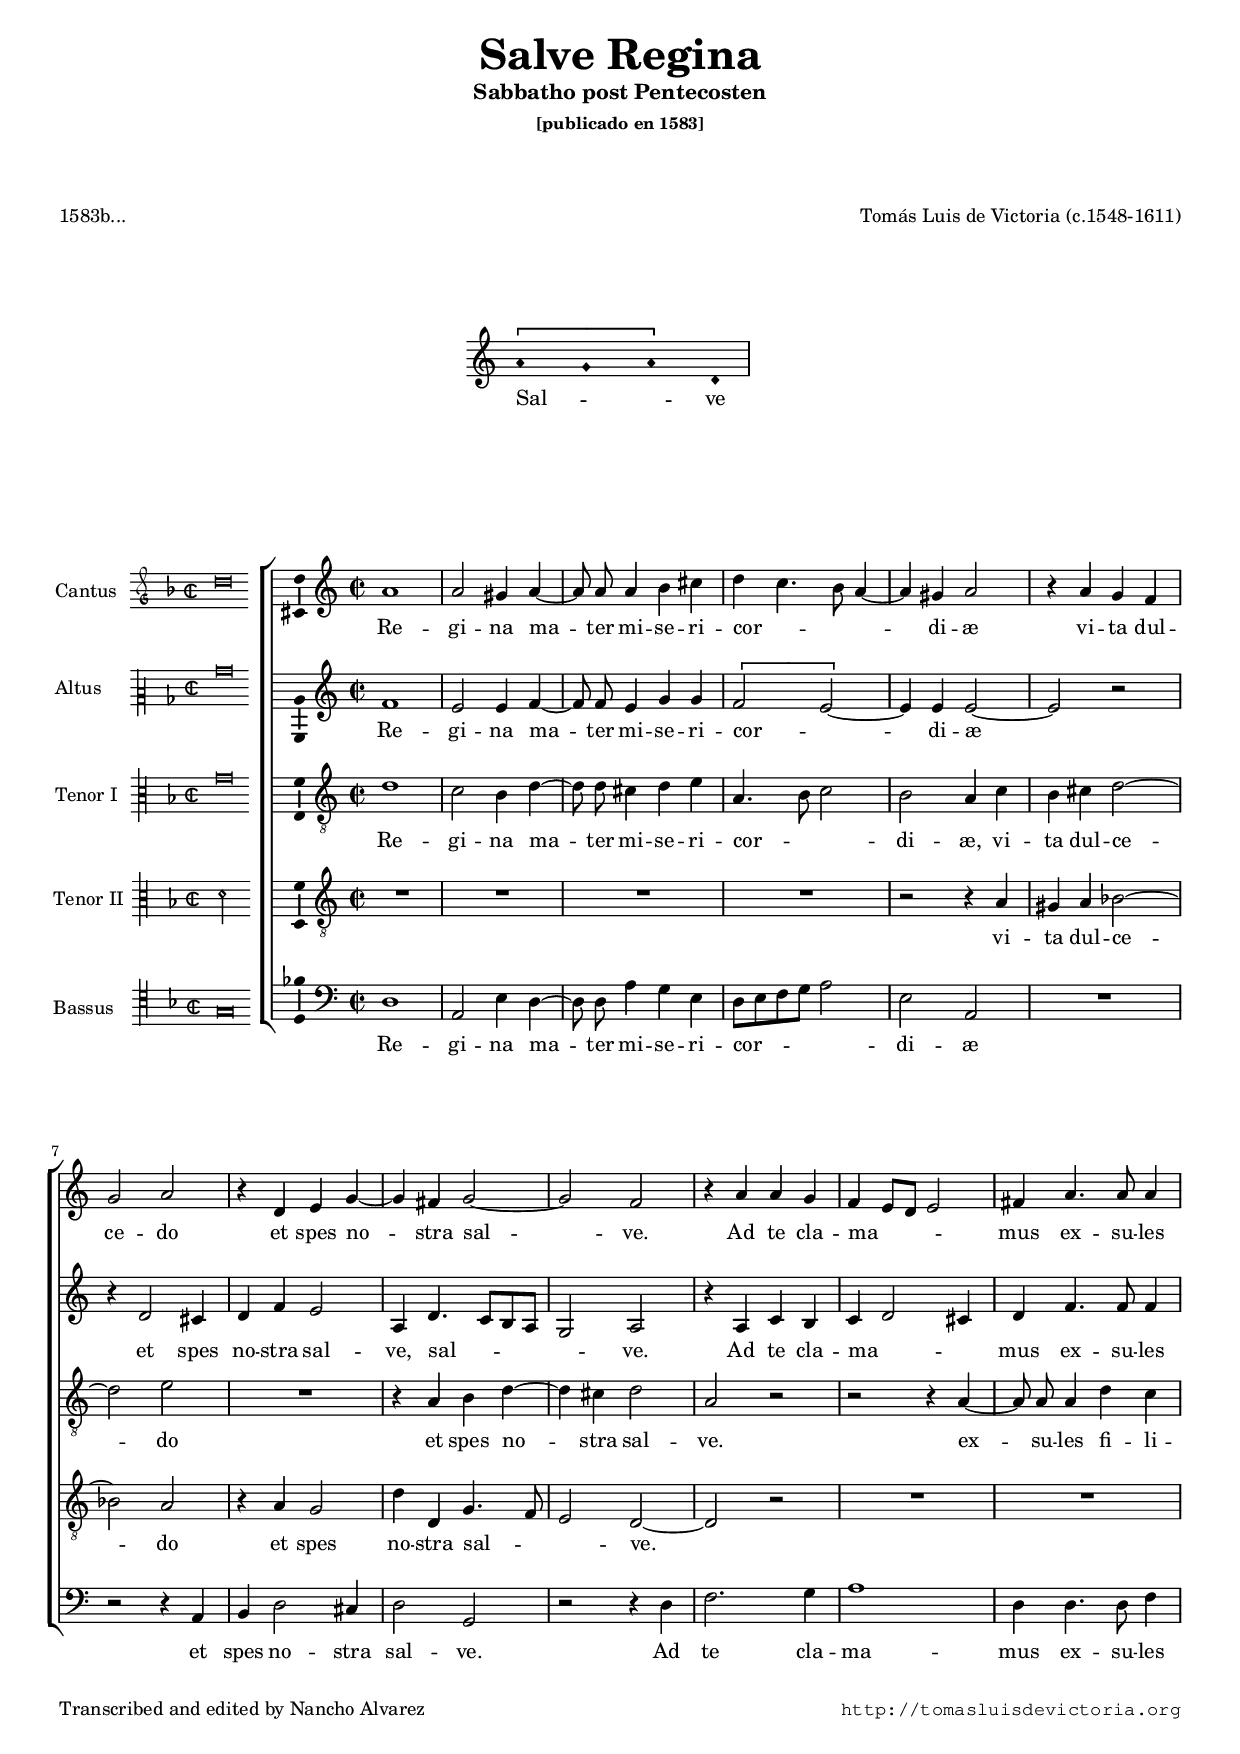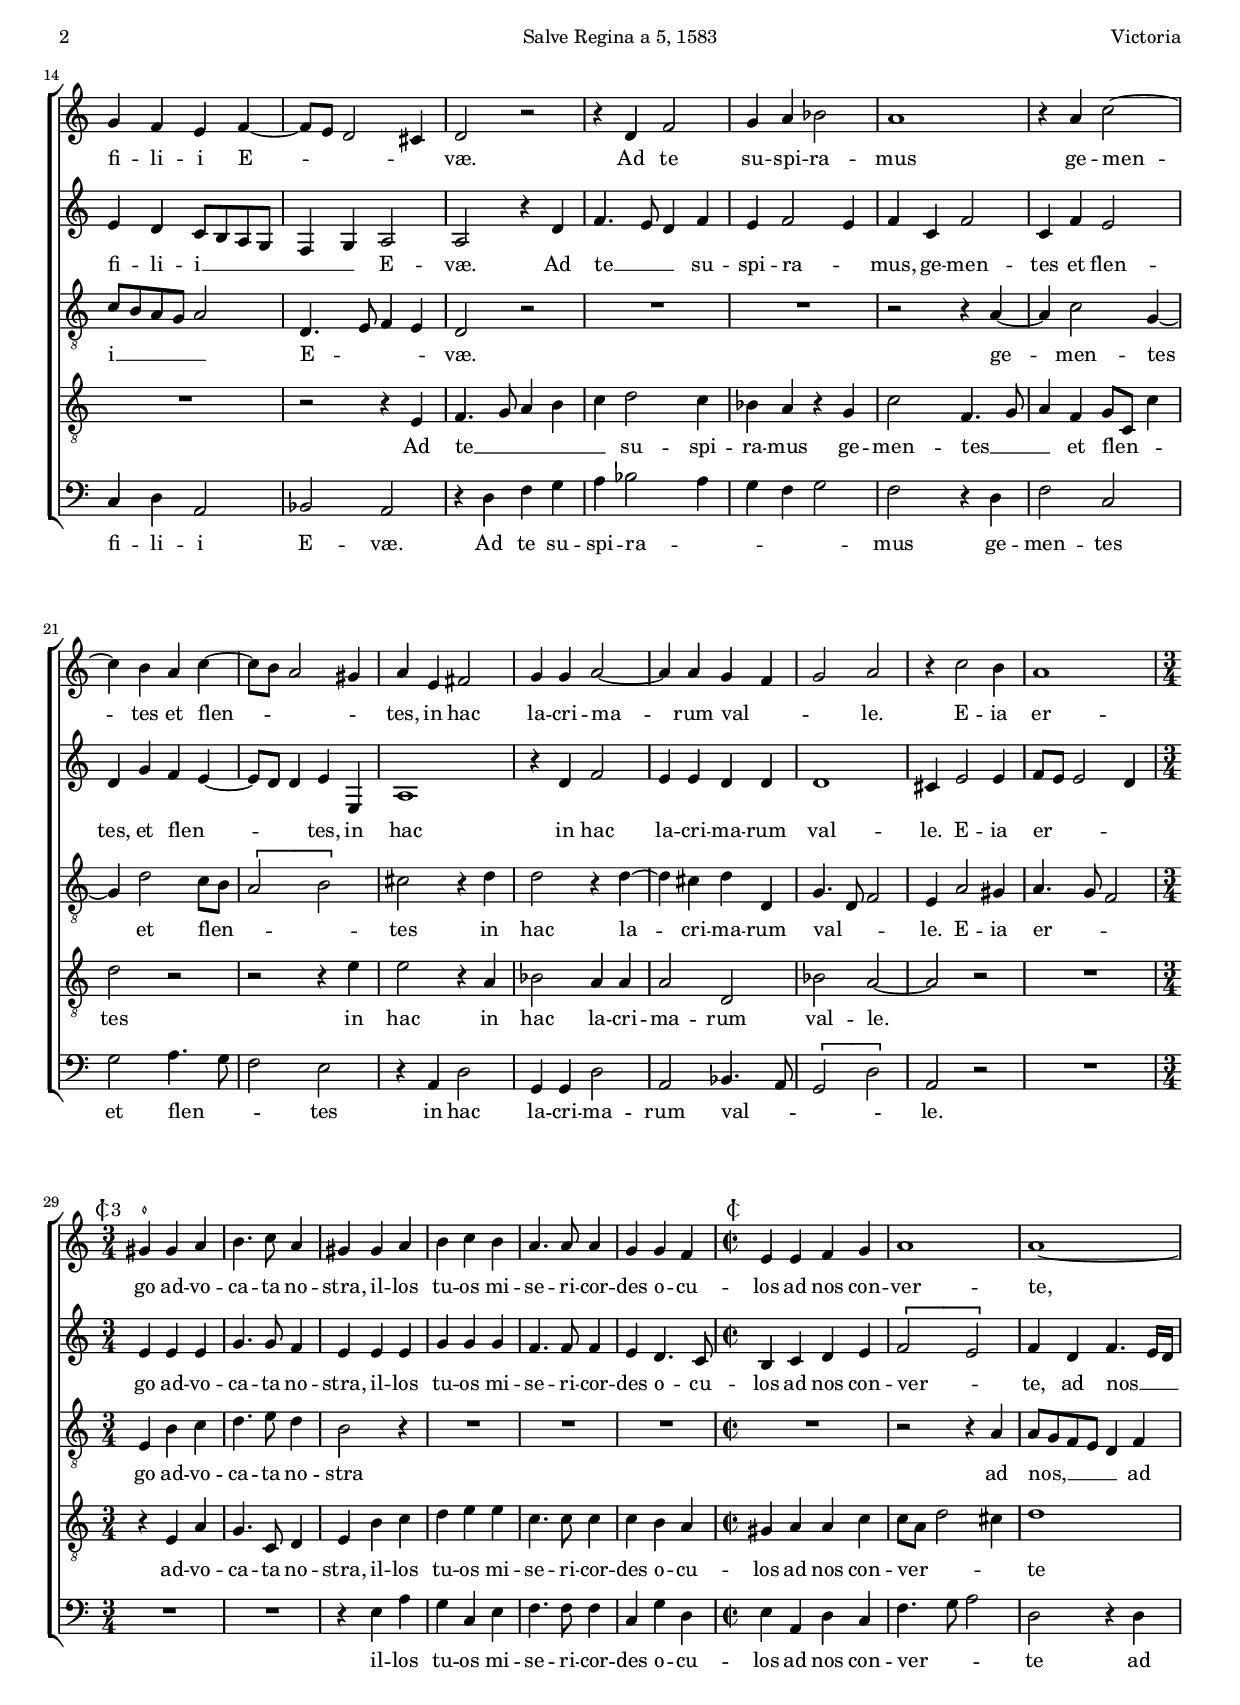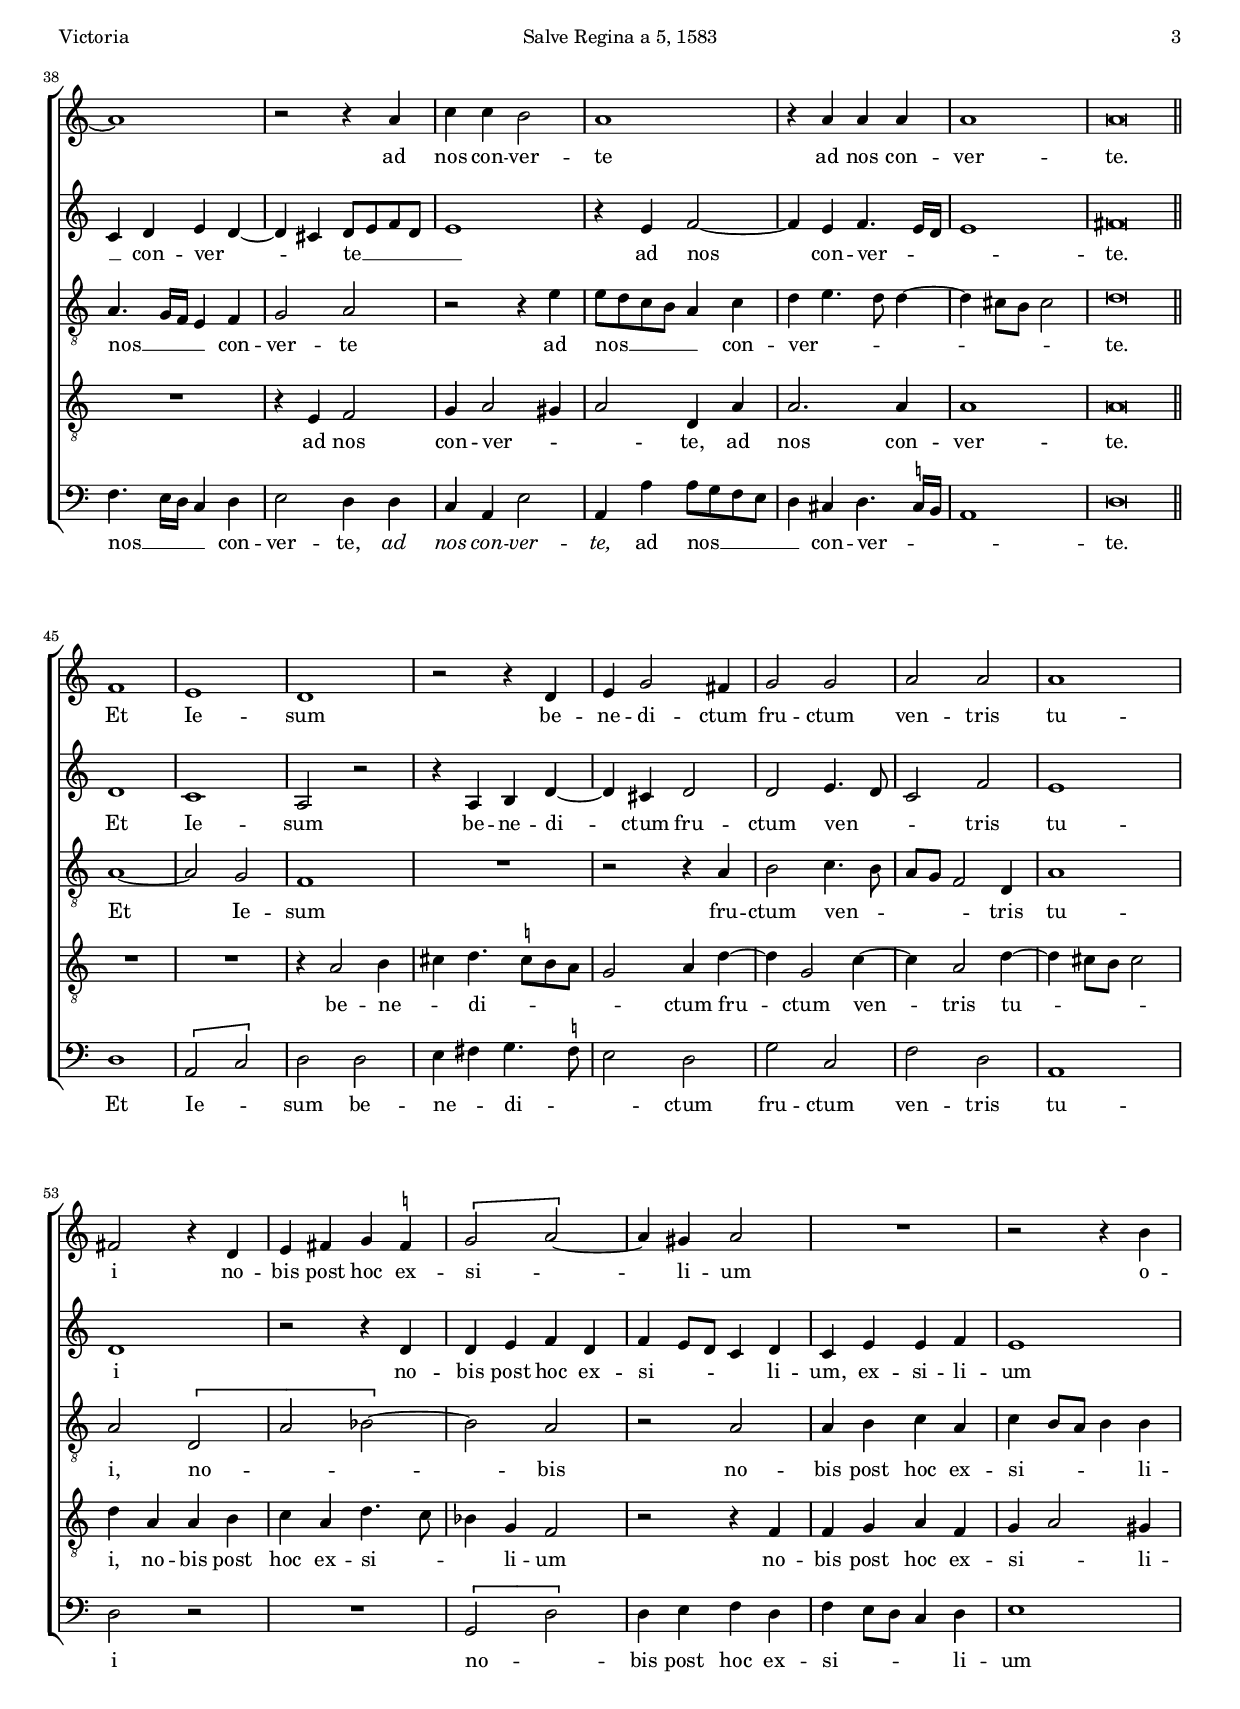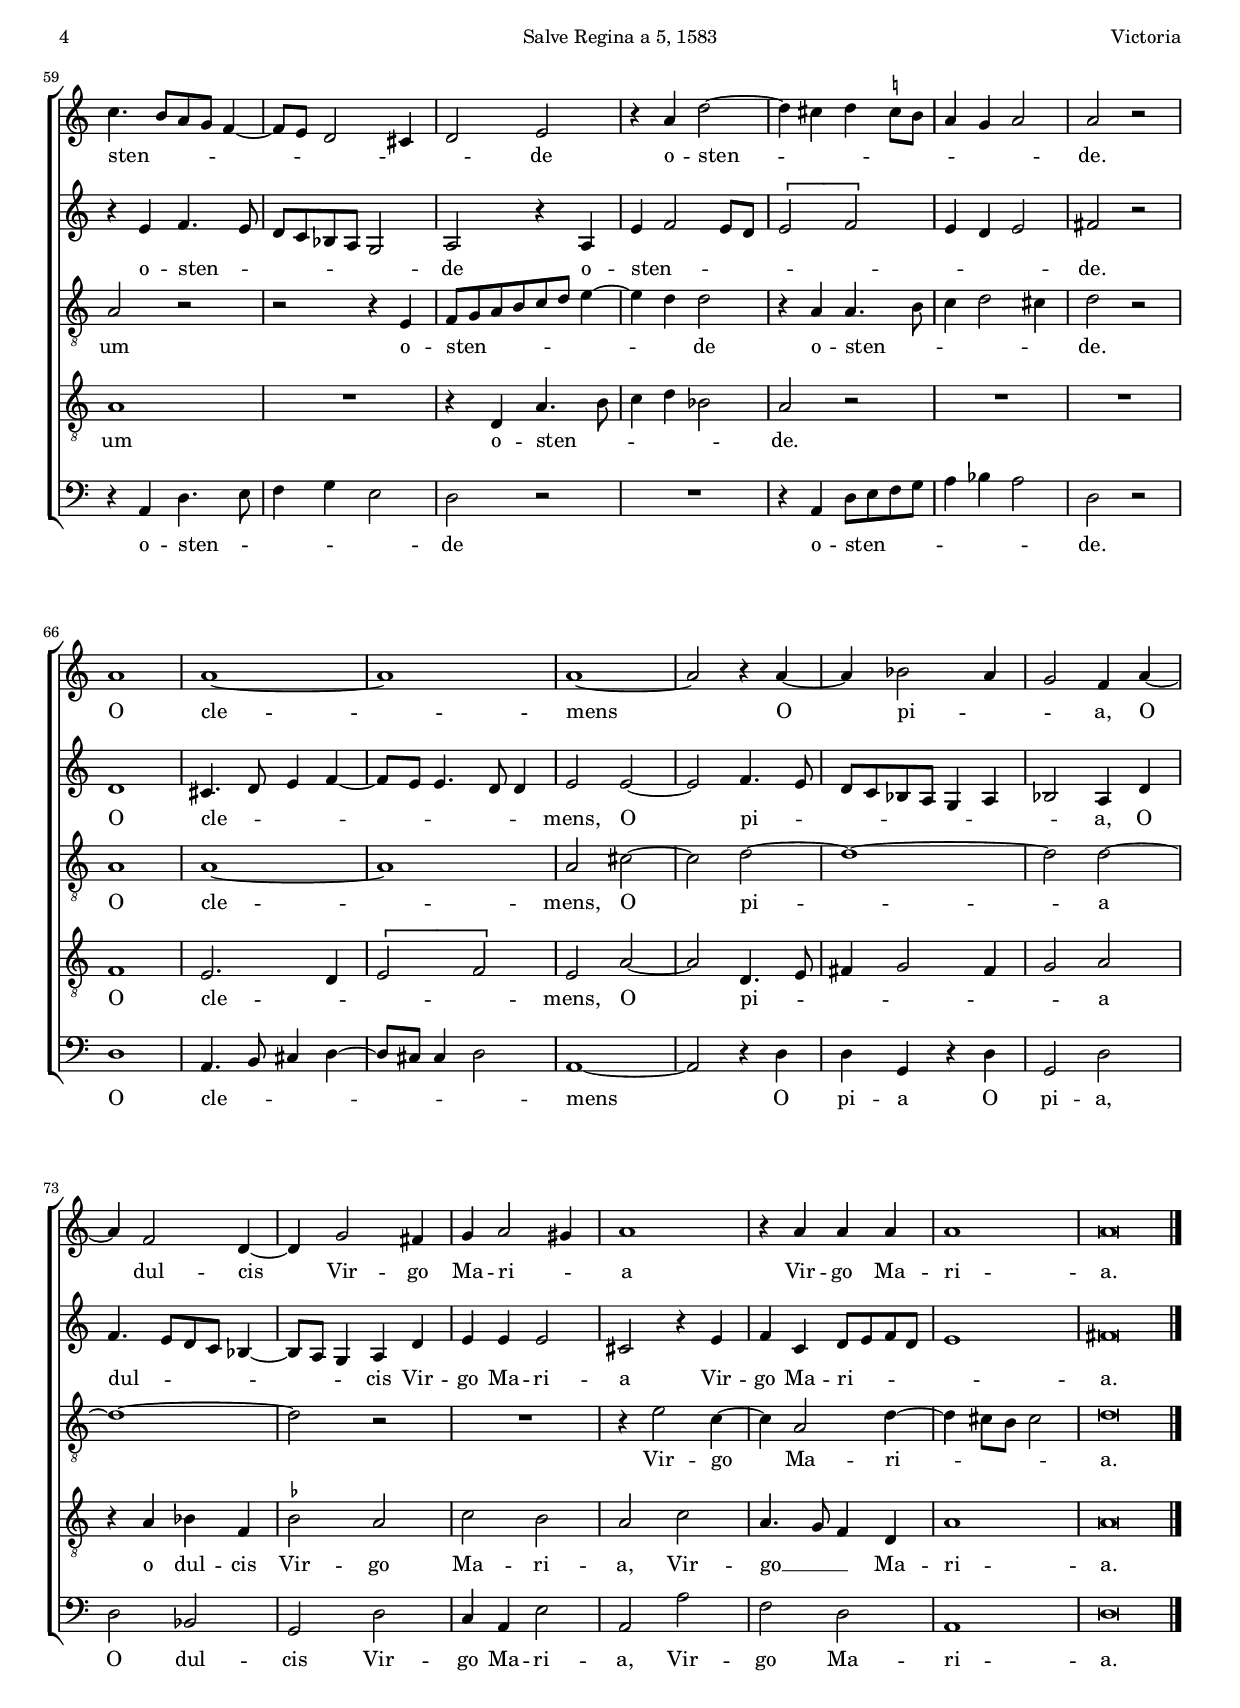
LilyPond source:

\version "2.18.0"

#(set-default-paper-size "a4")
#(set-global-staff-size 16.4)
#(ly:set-option 'point-and-click #f)
%mobile -s15.0 -i3.2 -ball	

italicas=\override LyricText.font-shape = #'italic
rectas=\override LyricText.font-shape = #'upright
ss=\once \set suggestAccidentals = ##t
incipitwidth = 20
mtempo={\tempo 4 = 100}
mtempob={\tempo 4 = 50}

htitle="Salve Regina a 5, 1583"
hcomposer="Victoria"

% transcrito desde 1589b

\header {
	title=\markup{\fontsize #3 "Salve Regina"}
	subtitle="Sabbatho post Pentecosten" % 1589b
	subsubtitle=\markup{\column{"[publicado en 1583]" " " " " "  "}}
	composer="Tomás Luis de Victoria (c.1548-1611)"
        pdfauthor=\composer
	%opus="(-)"
	%poet=\markup{"1583b,  1589a,  1589b,  1603"} % está mal en el Cramer 
	poet=\markup{"1583b..."} % está mal en el Cramer 
        % chequear cuál es la salve de 1589a, Cramer dice que es la otra.
        % Es la única pieza que no está en 1603
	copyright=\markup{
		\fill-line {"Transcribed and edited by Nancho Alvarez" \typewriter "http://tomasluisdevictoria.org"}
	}
%	tagline=""
}


\score {\transpose c c {
<<
         \new Voice = "canto" {
                 %\set Staff.instrumentName="Cantus "
                 \override Staff.TimeSignature.stencil = #'()
                 \override Stem.transparent = ##t
                 \set Score.timing = ##f
                 \override NoteHead.style = #'neomensural         
                \key c \major \clef "treble"
                \override LigatureBracket.padding = #0.5
                \[a'4 g' a'\] d'8
                \bar "|" 
        
         }
         \new Lyrics \lyricsto "canto" {
                   Sal -- _ _ ve 
         }
>>
        }%transpose

\layout {
        line-width=11.7\cm 
        indent=6.9\cm
        ragged-right = ##f
        %tablet line-width=11\cm
        %tablet indent=5\cm
}
}

%tablet \pageBreak

%%%%%%%%%%%%%%%%%%%%%%%%%%%%%%%%%%%%%%%%%%%%%%%%%%%%%%%%%%%%%%%%%%%%%%%%%%%%%5

global={\key c \major \time 2/2  \skip 1*28  \time 3/4 
        % posiblemente sea incorrecto transcribir como 3/4 porque el cambio de compas es una c partida
        % o tal vez no, porque los silencios del tenor están escritos como en los compases ternarios
					\skip 1*3/4*6 \time 2/2 
					\skip 1*10 \bar "||" \break
					\skip 1*35 \bar "|."
}

cantus={\transpose c' g{
	d''1 |
	d''2 cis''4 d'' ~ |
	\set Staff.autoBeaming = ##f
	d''8 d'' d''4 e'' fis'' |
	\set Staff.autoBeaming = ##t
	g'' f''4. e''8 d''4 ~ |
%5
	d'' cis'' d''2 |
	r4 d'' c'' bes' |
	c''2 d'' |
	r4 g' a' c'' ~ |
	c'' b' c''2 ~ |
%10
	c'' bes' |
	r4 d'' d'' c'' |
	bes' a'8 g' a'2 |
	b'4 d''4. d''8 d''4 |
	c'' bes' a' bes' ~ |
%15
	bes'8 a' g'2 fis'4 |
	g'2 r |
	r4 g' bes'2 |
	c''4 d'' ees''2 |
	d''1 |
%20
	r4 d'' f''2 ~ |
	f''4 e'' d'' f'' ~ |
	f''8 e'' d''2 cis''4 |
	d'' a' b'2 |
	c''4 c'' d''2 ~ |
%25
	d''4 d'' c'' bes' |
	c''2 d'' |
	r4 f''2 e''4 |
	d''1 |
        \once \override TextScript.X-offset = #-5
	s4*0^\markup{\concat{\musicglyph #"timesig.mensural22" \lower #0.7 "3"} "  " \musicglyph #"noteheads.s1mensural"}
        % he reducido los valores a la cuarta parte
        % NOTA: el signo de proporción es una C partida, no es un círculo!
        cis''4 cis'' d'' |
%30
	e''4. f''8 d''4 |
	cis'' cis'' d'' |
	e'' f'' e'' |
	d''4. d''8 d''4 |
	c'' c'' bes' |
%35
	\once \override TextScript.X-offset = #-4
	s4*0^\markup{\musicglyph #"timesig.mensural22"}
        a'4 a' bes' c'' |
	d''1 |
	d'' ~ |
	d'' |
	r2 r4 d'' |
%40
	f'' f'' e''2 |
	d''1 |
	r4 d'' d'' d'' |
	d''1 |
	d''\breve*1/2 |
%45
	bes'1 |
	a' |
	g' |
	r2 r4 g' |
	a' c''2 b'4 |
%50
	c''2 c'' |
	d'' d'' |
	d''1 |
	b'2 r4 g' |
	a' b' c'' \ss bes' |
%55
	\[c''2 d'' ~ \] |
	d''4 cis'' d''2 |
	R1*4/4 |
	r2 r4 e'' |
	f''4.  e''8[ d'' c''] bes'4 ~ |
%60
	bes'8 a' g'2 fis'4 |
	g'2 a' |
	r4 d'' g''2 ~ |
	g''4 fis'' g'' \ss f''8 e'' |
	d''4 c'' d''2 |
%65
	d'' r | \break
	d''1 |
	d'' ~ |
	d'' |
	d'' ~ |
%70
	d''2 r4 d'' ~ |
	d'' ees''2 d''4 |
	c''2 bes'4 d'' ~ |
	d'' bes'2 g'4 ~ |
	g' c''2 b'4 |
%75
	c'' d''2 cis''4 |
	d''1 |
	r4 d'' d'' d'' |
	d''1 |
	d''\breve*1/2
}
}

altus={\transpose c' g{
	bes'1 |
	a'2 a'4 bes' ~ |
	\set Staff.autoBeaming = ##f
	bes'8 bes' a'4 c'' c'' |
	\set Staff.autoBeaming = ##t
	\[bes'2 a' ~ \] |
%5
	a'4 a' a'2 ~ |
	a' r |
	r4 g'2 fis'4 |
	g' bes' a'2 |
	d'4 g'4. f'8 e' d' |
%10
	c'2 d' |
	r4 d' f' e' |
	f' g'2 fis'4 |
	g' bes'4. bes'8 bes'4 |
	a' g' f'8 e' d' c' |
%15
	bes4 c' d'2 |
	d' r4 g' |
	bes'4. a'8 g'4 bes' |
	a' bes'2 a'4 |
	bes' f' bes'2 |
%20
	f'4 bes' a'2 |
	g'4 c'' bes' a' ~ |
	a'8 g' g'4 a' a |
	d'1 |
	r4 g' bes'2 |
%25
	a'4 a' g' g' |
	g'1 |
	fis'4 a'2 a'4 |
	bes'8 a' a'2 g'4 |
	a' a' a' |
%30
	c''4. c''8 bes'4 |
	a' a' a' |
	c'' c'' c'' |
	bes'4. bes'8 bes'4 |
	a' g'4. f'8 |
%35
	e'4 f' g' a' |
	\[bes'2 a'\] |
	bes'4 g' bes'4. a'16 g' |
	f'4 g' a' g' ~ |
	g' fis' g'8 a' bes' g' |
%40
	a'1 |
	r4 a' bes'2 ~ |
	bes'4 a' bes'4. a'16 g' |
	a'1 |
	b'\breve*1/2 |
%45
	g'1 |
	f' |
	d'2 r |
	r4 d' e' g' ~ |
	g' fis' g'2 |
%50
	g' a'4. g'8 |
	f'2 bes' |
	a'1 |
	g' |
	r2 r4 g' |
%55
	g' a' bes' g' |
	bes' a'8 g' f'4 g' |
	f' a' a' bes' |
	a'1 |
	r4 a' bes'4. a'8 |
%60
	g' f' ees' d' c'2 |
	d' r4 d' |
	a' bes'2 a'8 g' |
	\[a'2 bes'\] |
	a'4 g' a'2 |
%65
	b' r |
	g'1 |
	fis'4. g'8 a'4 bes' ~ |
	bes'8 a' a'4. g'8 g'4 |
	a'2 a' ~ |
%70
	a' bes'4. a'8 |
	g' f' ees' d' c'4 d' |
	ees'2 d'4 g' |
	bes'4.  a'8[ g' f'] ees'4 ~ |
	ees'8 d' c'4 d' g' |
%75
	a' a' a'2 |
	fis' r4 a' |
	bes' f' g'8 a' bes' g' |
	a'1 |
	b'\breve*1/2
}
}

tenor={\transpose c' g{
	g'1 |
	f'2 e'4 g' ~ |
	\set Staff.autoBeaming = ##f
	g'8 g' fis'4 g' a' |
	\set Staff.autoBeaming = ##t
	d'4. e'8 f'2 |
%5
	e' d'4 f' |
	e' fis' g'2 ~ |
	g' a' |
	R1*4/4 |
	r4 d' e' g' ~ |
%10
	g' fis' g'2 |
	d' r |
	r r4 d' ~ |
	\set Staff.autoBeaming = ##f
	d'8 d' d'4 g' f' |
	\set Staff.autoBeaming = ##t
	f'8 e' d' c' d'2 |
%15
	g4. a8 bes4 a |
	g2 r |
	R1*4/4 |
	R1*4/4 |
	r2 r4 d' ~ |
%20
	d' f'2 c'4 ~ |
	c' g'2 f'8 e' | % no esta claro si son corcheas o semicorcheas
	\[d'2 e'\] |
	fis' r4 g' |
	g'2 r4 g' ~ |
%25
	g' fis' g' g |
	c'4. g8 bes2 |
	a4 d'2 cis'4 |
	d'4. c'8 bes2 |
	a4 e' f' |
%30
	g'4. a'8 g'4 |
	e'2 r4 |
	R1*3/4 |
	R1*3/4 |
	R1*3/4 |
%35
	R1*4/4 |
	r2 r4 d' |
	d'8 c' bes a g4 bes |
	d'4. c'16 bes a4 bes |
	c'2 d' |
%40
	r r4 a' |
	a'8 g' f' e' d'4 f' |
	g' a'4. g'8 g'4 ~ |
	g' fis'8 e' fis'2 |
	g'\breve*1/2 |
%45
	d'1 ~ |
	d'2 c' |
	bes1 |
	R1*4/4 |
	r2 r4 d' |
%50
	e'2 f'4. e'8 |
	d' c' bes2 g4 |
	d'1 |
	d'2 \[g |
	d' ees'2 ~ \] |
%55
	ees'2 d' |
	r d' |
	d'4 e' f' d' |
	f' e'8 d' e'4 e' |
	d'2 r |
%60
	r r4 a |
	bes8[ c' d' e' f' g'] a'4 ~ |
	a' g' g'2 |
	r4 d' d'4. e'8 |
	f'4 g'2 fis'4 |
%65
	g'2 r |
	d'1 |
	d' ~ |
	d' |
	d'2 fis' ~ |
%70
	fis' g' ~ |
	g'1 ~ |
	g'2 g' ~ |
	g'1 ~ |
	g'2 r |
%75
	R1*4/4 |
	r4 a'2 f'4 ~ |
	f' d'2 g'4 ~ |
	g' fis'8 e' fis'2 |
	g'\breve*1/2 
}
}

tenordos={\transpose c' g{
	R1*4/4 |
	R1*4/4 |
	R1*4/4 |
	R1*4/4 |
%5
	r2 r4 d' |
	cis' d' ees'2 ~ |
	ees' d' |
	r4 d' c'2 |
	g'4 g c'4. bes8 |
%10
	a2 g ~ |
	g r |
	R1*4/4 |
	R1*4/4 |
	R1*4/4 |
%15
	r2 r4 a |
	bes4. c'8 d'4 e' |
	f' g'2 f'4 |
	ees' d' r c' |
	f'2 bes4. c'8 |
%20
	d'4 bes c'8 f f'4 |
	g'2 r |
	r r4 a' |
	a'2 r4 d' |
	ees'2 d'4 d' |
%25
	d'2 g |
	ees' d' ~ |
	d' r |
	R1*4/4 |
	r4 a d' |
%30
	c'4. f8 g4 |
	a e' f' |
	g' a' a' |
	f'4. f'8 f'4 |
	f' e' d' |
%35
	cis' d' d' f' | % en el original, la ultima nota es un e' pero está corregido a f'
	f'8 d' g'2 fis'4 |
	g'1 |
	R1*4/4 |
	r4 a bes2 |
%40
	c'4 d'2 cis'4 |
	d'2 g4 d' |
	d'2. d'4 |
	d'1 |
	d'\breve*1/2 |
%45
	R1*4/4 |
	R1*4/4 |
	r4 d'2 e'4 |
	fis' g'4. \ss f'8 e' d' |
	c'2 d'4 g' ~ |
%50
	g' c'2 f'4 ~ |
	f' d'2 g'4 ~ |
	g' fis'8 e' fis'2 |
	g'4 d' d' e' |
	f' d' g'4. f'8 |
%55
	ees'4 c' bes2 |
	r r4 bes |
	bes c' d' bes |
	c' d'2 cis'4 |
	d'1 |
%60
	R1*4/4 |
	r4 g d'4. e'8 |
	f'4 g' ees'2 |
	d' r |
	R1*4/4 |
%65
	R1*4/4 |
	bes1 |
	a2. g4 |
	\[a2 bes\] |
	a d' ~ |
%70
	d' g4. a8 |
	b4 c'2 b4 | % las dos notas con sostenido
	c'2 d' |
	r4 d' ees' bes |
	\ss ees'2 d' |
%75
	f' e' |
	d' f' |
	d'4. c'8 bes4 g |
	d'1 |
	d'\breve*1/2
}
}

bassus={\transpose c' g{
	g1 |
	d2 a4 g ~ |
	\set Staff.autoBeaming = ##f
	g8 g d'4 c' a |
	\set Staff.autoBeaming = ##t
	g8 a bes c' d'2 |
%5
	a d |
	R1*4/4 |
	r2 r4 d |
	e g2 fis4 |
	g2 c |
%10
	r r4 g |
	bes2. c'4 |
	d'1 |
	g4 g4. g8 bes4 |
	f g d2 |
%15
	ees d |
	r4 g bes c' |
	d' ees'2 d'4 |
	c' bes c'2 |
	bes r4 g |
%20
	bes2 f |
	c' d'4. c'8 |
	bes2 a |
	r4 d g2 |
	c4 c g2 |
%25
	d ees4. d8 |
	\[c2 g\] |
	d r |
	R1*4/4 |
	R1*3/4 |
%30
	R1*3/4 |
	r4 a d' |
	c' f a |
	bes4. bes8 bes4 |
	f c' g |
%35
	a d g f |
	bes4. c'8 d'2 |
	g r4 g |
	bes4. a16 g f4 g |
	a2 g4 g |
%40
	f d a2 |
	d4 d' d'8 c' bes a |
	g4 fis g4. \ss f16 e |
	d1 |
	g\breve*1/2 |
%45
	g1 |
	\[d2 f\] |
	g g |
	a4 b c'4. \ss bes8 |
	a2 g |
%50
	c' f |
	bes g |
	d1 |
	g2 r |
	R1*4/4 |
%55
	\[c2 g\] |
	g4 a bes g |
	bes a8 g f4 g |
	a1 |
	r4 d g4. a8 |
%60
	bes4 c' a2 |
	g r |
	R1*4/4 |
	r4 d g8 a bes c' |
	d'4 ees' d'2 |
%65
	g r |
	g1 |
	d4. e8 fis4 g ~ |
	g8 fis fis4 g2 |
	d1 ~ |
%70
	d2 r4 g |
	g c r g |
	c2 g |
	g ees |
	c g |
%75
	f4 d a2 |
	d d' |
	bes g |
	d1 |
	g\breve*1/2 
}
}

textocantus=\lyricmode{
Re -- gi -- na
ma -- _ ter mi -- se -- ri -- cor -- _ _ _ _ di -- æ
vi -- ta % vita,
dul -- ce -- do
et spes no -- _ stra
sal -- _ ve. % sin punto
Ad te cla -- ma -- _ _ _ mus ex -- su -- les % ad te clamamus exules
fi -- li -- i E -- _ _ _ _ væ. % sin punto
Ad te su -- spi -- ra -- mus % ad
ge -- men -- _ tes et flen -- _ _ _ _ tes,
in hac la -- cri -- ma -- _ rum val -- _ _ le. % lacrymarum valle
E -- ia er -- go ad -- vo -- ca -- ta no -- stra, % eia
il -- los tu -- os mi -- se -- ri -- cor -- des o -- cu -- los ad nos con -- ver -- te, _
ad nos con -- ver -- te
ad nos con -- ver -- te.
Et Ie -- sum
be -- ne -- di -- ctum fru -- ctum ven -- tris tu -- i
no -- bis post hoc ex -- si -- _ _ li -- um % exilium
o -- sten -- _ _ _ _ _ _ _ _ _ de
o -- sten -- _ _ _ _ _ _ _ _ de. % sin punto
O cle -- _ mens _ % Las O son vienen escritas ô
O _ pi -- _ _ a,
O _ dul -- cis _ Vir -- go Ma -- ri -- _ a
Vir -- go Ma -- ri -- a.

}

textoaltus=\lyricmode{
Re -- gi -- na
ma -- _ ter mi -- se -- ri -- cor -- _ _ di -- æ _
et spes no -- stra
sal -- ve,
sal -- _ _ _ _ ve.
Ad te cla -- ma -- _ _ mus ex -- su -- les
fi -- li -- i __ _ _ _ _ _ E -- væ.
Ad te __ _ _ su -- spi -- ra -- _ mus, ge -- men -- tes et flen -- tes,
et flen -- _ _ _ _ tes, in hac
in hac la -- cri -- ma -- rum val -- le. %,
E -- ia er -- _ _ _ go ad -- vo -- ca -- ta no -- stra, % eya
il -- los tu -- os mi -- se -- ri -- cor -- des o -- cu -- los ad nos con -- ver -- _ te,
ad nos __ _ _ _ con -- ver -- _ _ _ te __ _ _ _ _ 
ad nos _ con -- ver -- _ _ _ te.
Et Ie -- sum
be -- ne -- di -- _ ctum fru -- ctum ven -- _ _ tris
tu -- i
no -- bis post hoc ex -- si -- _ _ _ li -- um,
ex -- si -- li -- um
o -- sten -- _ _ _ _ _ _ de
o -- sten -- _ _ _ _ _ _ _ _ de.
O cle -- _ _ _ _ _ _ _ _ mens,
O _ pi -- _ _ _ _ _ _ _ _ a,
O dul -- _ _ _ _ _ _ _ cis Vir -- go Ma -- ri -- a
Vir -- go Ma -- ri -- _ _ _ _ a.
}

textotenor=\lyricmode{
Re -- gi -- na
ma -- _ ter mi -- se -- ri -- cor -- _ _ di -- æ,
vi -- ta
dul -- ce -- _ do
et spes no -- _ stra sal -- ve.
ex -- _ su -- les
fi -- li -- i __ _ _ _ _
E -- _ _ _ væ.
ge -- _ men -- tes _ et flen -- _ _ _ tes
in hac la -- _ cri -- ma -- rum val -- _ _ le.
E -- ia er -- _ _ go ad -- vo -- ca -- ta no -- stra
ad nos, __ _ _ _ _ 
ad  nos __ _ _ _ con -- ver -- te 
ad nos __ _ _ _ _ con -- ver -- _ _ _ _ _ _ _ te.
Et _ Ie -- sum
fru -- ctum ven -- _ _ _ _ tris
tu -- i,
no -- _ _ _ bis
no -- bis post hoc ex -- si -- _ _ _ li -- um
o -- sten -- _ _ _ _ _ _ _ _ de
o -- sten -- _ _ _ _ de.
O cle -- _ mens,
O _ pi -- _ _ a _ _ 
Vir -- go _ Ma -- ri -- _ _ _ _ a.
}

textotenordos=\lyricmode{
vi -- ta dul -- ce -- _ do
et spes no -- stra sal -- _ _ ve. _
Ad te __ _ _ _ _ su -- spi -- ra -- mus
ge -- men -- tes __ _ _ et flen -- _ _ tes
in hac
in hac la -- cri -- ma -- rum val -- le. _
ad -- vo -- ca -- ta no -- stra,
il -- los tu -- os mi -- se -- ri -- cor -- des o -- cu -- los ad nos con -- ver -- _ _ _ te
ad nos con -- ver -- _ _ te,
ad nos con -- ver -- te.
be -- ne -- _ di -- _ _ _ _ ctum fru -- _ ctum ven -- _ tris tu -- _ _ _ _ i,
no -- bis post hoc ex -- si -- _ _ li -- um % no está claro dónde va el texto
no -- bis post hoc ex -- si -- _ li -- um
o -- sten -- _ _ _ _ de.
O cle -- _ _ _ mens,
O _ pi -- _ _ _ _ _ a
o dul -- cis Vir -- go Ma -- ri -- a,
Vir -- go __ _ _ Ma -- ri -- a.

}

textobassus=\lyricmode{
Re -- gi -- na
ma -- _ ter mi -- se -- ri -- cor -- _ _ _ _ di -- æ
et spes no -- stra sal -- ve.
Ad te cla -- ma -- mus ex -- su -- les fi -- li -- i 
E -- væ.
Ad te su -- spi -- ra -- _ _ _ _ mus
ge -- men -- tes et flen -- _ _ tes
in hac la -- cri -- ma -- rum val -- _ _ _ le.
il -- los tu -- os mi -- se -- ri -- cor -- des o -- cu -- los
ad nos con -- ver -- _ _ te
ad nos __ _ _ _ con -- ver -- te,
\italicas ad nos con -- ver -- te, \rectas 
ad nos __ _ _ _ _ con -- ver -- _ _ _ te.
Et Ie -- _ sum
be -- ne -- _ di -- _ _ ctum
fru -- ctum ven -- tris
tu -- i
no -- _ bis post hoc ex -- si -- _ _ _ li -- um
o -- sten -- _ _ _ _ de
o -- sten -- _ _ _ _ _ _ de.
O cle -- _ _ _ _ _ _ _ mens _
O pi -- a
O pi -- a,
O dul -- cis Vir -- go Ma -- ri -- a,
Vir -- go Ma -- ri -- a.
}


incipitcantus=\markup{
	\score{
		{ 
		\set Staff.instrumentName="Cantus  "
		\override NoteHead.style = #'neomensural
		\override Staff.TimeSignature.style = #'neomensural
		\cadenzaOn 
		\clef "petrucci-g"
		\key f \major
		\time 2/2
                d''\breve
		} 

	\layout { line-width=\incipitwidth indent = 0 }
	}
}

incipitaltus=\markup{
	\score{
		{ 
		\set Staff.instrumentName="Altus     "
		\override NoteHead.style = #'neomensural 
		\override Staff.TimeSignature.style = #'neomensural
		\cadenzaOn 
		\clef "petrucci-c2"
		\key f \major
		\time 2/2
                 bes'\breve
		} 
	\layout { line-width=\incipitwidth indent = 0 }
	}
}


incipittenor=\markup{
	\score{
		{ 
		\set Staff.instrumentName="Tenor I  "
		\override NoteHead.style = #'neomensural 
		\override Staff.TimeSignature.style = #'neomensural
		\cadenzaOn 
		\clef "petrucci-c3"
		\key f \major
		\time 2/2
                g'\breve
		} 
	\layout { line-width=\incipitwidth indent=0 }
	}
}

incipittenordos=\markup{
	\score{
		{ 
		\set Staff.instrumentName="Tenor II "
		\override NoteHead.style = #'neomensural 
		\override Staff.TimeSignature.style = #'neomensural
		\cadenzaOn 
		\clef "petrucci-c3"
		\key f \major
		\time 2/2
                d'2*4
		} 
	\layout { line-width=\incipitwidth indent=0 }
	}
}

incipitbassus=\markup{
	\score{
		{ 
		\set Staff.instrumentName="Bassus   "
		\override NoteHead.style = #'neomensural
		\override Staff.TimeSignature.style = #'neomensural
		\cadenzaOn 
		\clef "petrucci-c4"
		\key f \major
		\time 2/2
                g\breve
		} 
	\layout { line-width=\incipitwidth indent = 0 }
	}
}

%\layout {
%       \context {\Voice
%               \remove Ligature_bracket_engraver
%               \consists Mensural_ligature_engraver
%       }
%       line-width=\incipitwidth
%       indent = 0
%}

\score {\transpose c' c'{
\new ChoirStaff<<

	\new Staff <<\global
	\new Voice="v1" {
		\set Staff.instrumentName=\incipitcantus
		\clef "treble"
		\cantus }
	\new Lyrics \lyricsto "v1" {\textocantus }
	>>

	\new Staff <<\global
	\new Voice="v2" {
		\set Staff.instrumentName=\incipitaltus
		\clef "treble"
		\altus }
	\new Lyrics \lyricsto "v2" {\textoaltus }
	>>
	
	\new Staff <<\global
	\new Voice="v3" {
		\set Staff.instrumentName=\incipittenor
		\clef "G_8"
		\tenor }
	\new Lyrics \lyricsto "v3" {\textotenor }
	>>

	\new Staff <<\global
	\new Voice="v5" {
		\set Staff.instrumentName=\incipittenordos
		\clef "G_8"
		\tenordos }
	\new Lyrics \lyricsto "v5" {\textotenordos }
	>>

        \new Staff <<\global
	\new Voice="v4" {
		\set Staff.instrumentName=\incipitbassus
		\clef "bass"
		\bassus }
	\new Lyrics \lyricsto "v4" {\textobassus }
	>>
	
>>

	} % transpose

\layout{ 
	\context {\Lyrics 
		\override VerticalAxisGroup.staff-affinity = #UP
		\override VerticalAxisGroup.nonstaff-relatedstaff-spacing =
			#'((basic-distance . 0) (minimum-distance . 0) (padding . 1))
		%\override LyricText.font-size = #1.2
		\override LyricHyphen.minimum-distance = #0.5
	}
	\context {\Score 
		tempoHideNote = ##t
		\override BarNumber.padding = #2 
	}
	\context {\Voice 
		melismaBusyProperties = #'()
		%autoBeaming = ##f
	}
	\context {\Staff 
                %\RemoveEmptyStaves
                %\override VerticalAxisGroup.remove-first = ##t
		\override VerticalAxisGroup.staff-staff-spacing =
			#'((basic-distance . 11) (minimum-distance . 0) (padding . 1))
		\consists Ambitus_engraver 
		\override LigatureBracket.padding = #1
	}
}

%\midi { \mtempo }

}


\paper{
	evenHeaderMarkup=\markup  \fill-line { \fromproperty #'page:page-number-string \htitle \hcomposer }
	oddHeaderMarkup= \markup  \fill-line { \on-the-fly #not-first-page \hcomposer \on-the-fly #not-first-page \htitle \on-the-fly #not-first-page \fromproperty #'page:page-number-string }
	%system-count=20
	%page-count = 8
	ragged-last-bottom = ##f
	indent=3.6\cm
	system-system-spacing =
	#'((basic-distance . 20) (minimum-distance . 0) (padding . 5))
	top-system-spacing = % header
	#'((basic-distance . 10) (minimum-distance . 0) (padding . 0))
	last-bottom-spacing = % footer
	#'((basic-distance . 12) (minimum-distance . 0) (padding . 0))
        markup-system-spacing.padding = #12
}
